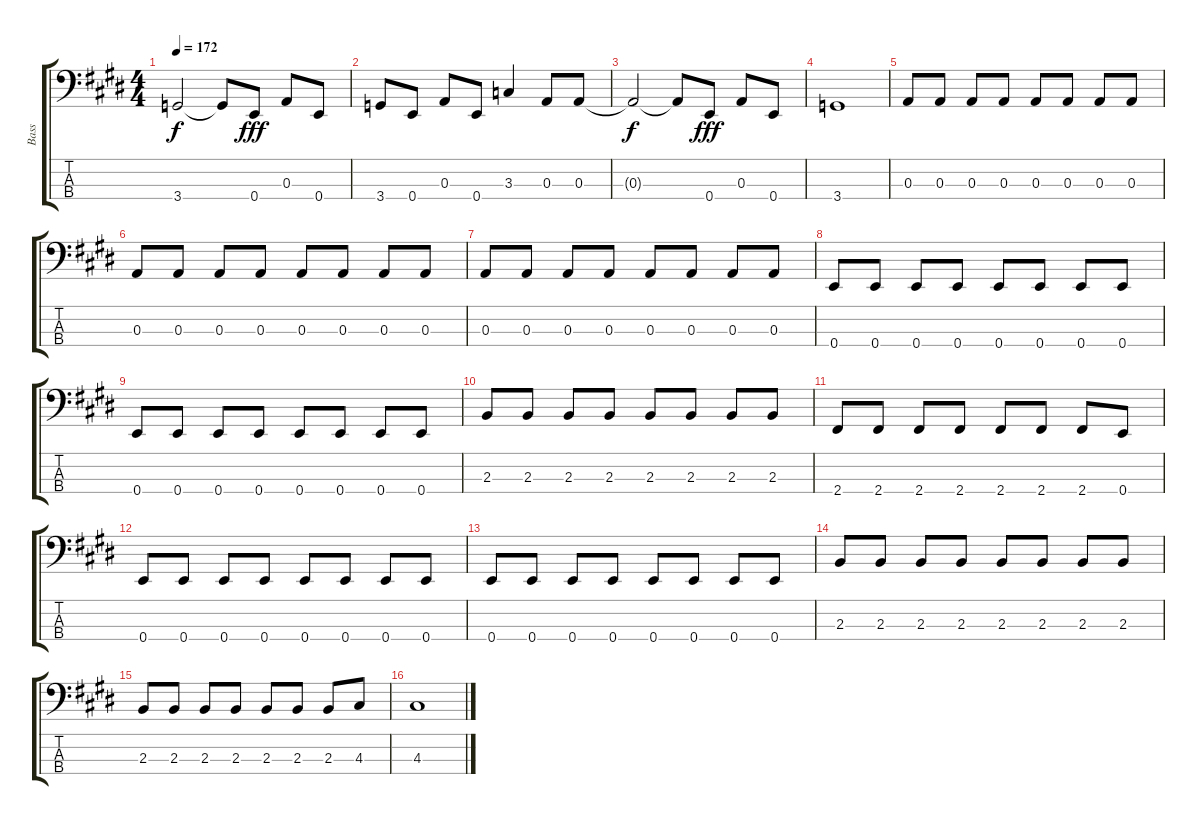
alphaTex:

\track ("Bass" "Bass") {instrument electricbasspick}
\staff {score tabs}
\tuning (G2 D2 A1 E1) {hide}
\ts (4 4)
\tempo 172
\clef f4
\ks e
3.4{t}.2{dy f} 3.4{t}.8 0.4.8{dy fff} 0.3.8 0.4.8 |
3.4.8 0.4.8 0.3.8 0.4.8 3.3.4 0.3.8 0.3.8 |
0.3{t}.2{dy f} 0.3{t}.8 0.4.8{dy fff} 0.3.8 0.4.8 |
3.4.1 |
0.3.8 0.3.8 0.3.8 0.3.8 0.3.8 0.3.8 0.3.8 0.3.8 |
0.3.8 0.3.8 0.3.8 0.3.8 0.3.8 0.3.8 0.3.8 0.3.8 |
0.3.8 0.3.8 0.3.8 0.3.8 0.3.8 0.3.8 0.3.8 0.3.8 |
0.4.8 0.4.8 0.4.8 0.4.8 0.4.8 0.4.8 0.4.8 0.4.8 |
0.4.8 0.4.8 0.4.8 0.4.8 0.4.8 0.4.8 0.4.8 0.4.8 |
2.3.8 2.3.8 2.3.8 2.3.8 2.3.8 2.3.8 2.3.8 2.3.8 |
2.4.8 2.4.8 2.4.8 2.4.8 2.4.8 2.4.8 2.4.8 0.4.8 |
0.4.8 0.4.8 0.4.8 0.4.8 0.4.8 0.4.8 0.4.8 0.4.8 |
0.4.8 0.4.8 0.4.8 0.4.8 0.4.8 0.4.8 0.4.8 0.4.8 |
2.3.8 2.3.8 2.3.8 2.3.8 2.3.8 2.3.8 2.3.8 2.3.8 |
2.3.8 2.3.8 2.3.8 2.3.8 2.3.8 2.3.8 2.3.8 4.3.8 |
4.3.1
